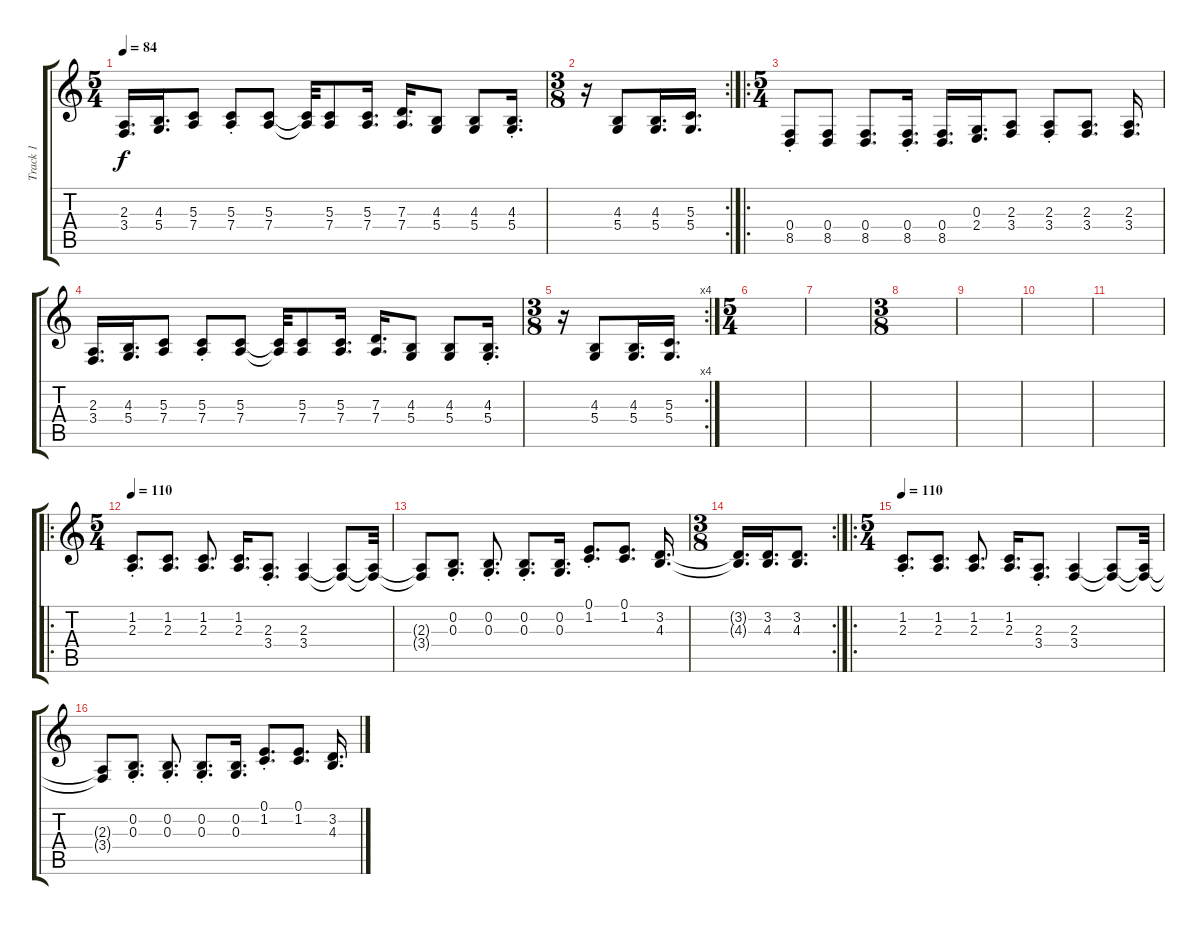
\track ("Track 1" "Track 1") {instrument brasssection}
\staff {score tabs}
\tuning (E4 B3 G3 D3 A2 E2) {hide}
\ts (5 4)
\tempo 84
\clef g2
\ks c
(2.3 3.4).16{d dy f} (4.3 5.4).16{d} (5.3 7.4).8 (5.3{st} 7.4{st}).8 (5.3 7.4).8 (5.3{t} 7.4{t}).32 (5.3 7.4).8 (5.3 7.4).16{d} (7.3 7.4).16{d} (4.3 5.4).8 (4.3 5.4).8 (4.3{st} 5.4{st}).16{d} |
\rc 2
\ts (3 8)
r.16 (4.3 5.4).8 (4.3 5.4).16{d} (5.3 5.4).16{d} |
\ro
\ts (5 4)
(0.4{st} 8.5{st}).8 (0.4 8.5).8 (0.4 8.5).8{d} (0.4{st} 8.5{st}).16{d} (0.4 8.5).16{d} (0.3 2.4).16{d} (2.3 3.4).8 (2.3{st} 3.4{st}).8 (2.3 3.4).8{d} (2.3 3.4).16{d} |
(2.3 3.4).16{d} (4.3 5.4).16{d} (5.3 7.4).8 (5.3{st} 7.4{st}).8 (5.3 7.4).8 (5.3{t} 7.4{t}).32 (5.3 7.4).8 (5.3 7.4).16{d} (7.3 7.4).16{d} (4.3 5.4).8 (4.3 5.4).8 (4.3{st} 5.4{st}).16{d} |
\rc 4
\ts (3 8)
r.16 (4.3 5.4).8 (4.3 5.4).16{d} (5.3 5.4).16{d} |
\ts (5 4)
|
|
\ts (3 8)
|
|
|
|
\ro
\ts (5 4)
\tempo 110
(1.2{st} 2.3{st}).8{d} (1.2 2.3).8{d} (1.2 2.3).8{d} (1.2 2.3).16{d} (2.3{st} 3.4{st}).8{d} (2.3 3.4).4 (2.3{t} 3.4{t}).8 (2.3{t} 3.4{t}).32 |
(2.3{t} 3.4{t}).8 (0.2{st} 0.3{st}).8{d} (0.2{st} 0.3{st}).8{d} (0.2{st} 0.3{st}).8{d} (0.2 0.3).16{d} (0.1{st} 1.2{st}).8{d} (0.1 1.2).8{d} (3.2 4.3).16{d} |
\rc 2
\ts (3 8)
(3.2{t} 4.3{t}).16{d} (3.2 4.3).16{d} (3.2 4.3).8{d} |
\ro
\ts (5 4)
\tempo 110
(1.2{st} 2.3{st}).8{d} (1.2 2.3).8{d} (1.2 2.3).8{d} (1.2 2.3).16{d} (2.3{st} 3.4{st}).8{d} (2.3 3.4).4 (2.3{t} 3.4{t}).8 (2.3{t} 3.4{t}).32 |
(2.3{t} 3.4{t}).8 (0.2{st} 0.3{st}).8{d} (0.2{st} 0.3{st}).8{d} (0.2{st} 0.3{st}).8{d} (0.2 0.3).16{d} (0.1{st} 1.2{st}).8{d} (0.1 1.2).8{d} (3.2 4.3).16{d}
